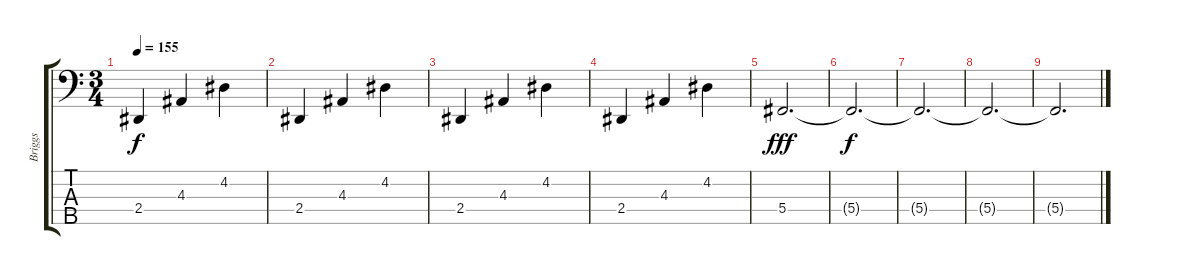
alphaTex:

\track ("Briggs" "Briggs") {instrument electricbassfinger}
\staff {score tabs}
\tuning (E2 B1 Gb1 Db1 Ab0) {hide}
\ts (3 4)
\tempo 155
\clef f4
\ks c
2.4.4{dy f} 4.3.4 4.2.4 |
2.4.4 4.3.4 4.2.4 |
2.4.4 4.3.4 4.2.4 |
2.4.4 4.3.4 4.2.4 |
5.4.2{d dy fff volume 0} |
5.4{t}.2{d dy f} |
5.4{t}.2{d} |
5.4{t}.2{d} |
5.4{t}.2{d}
